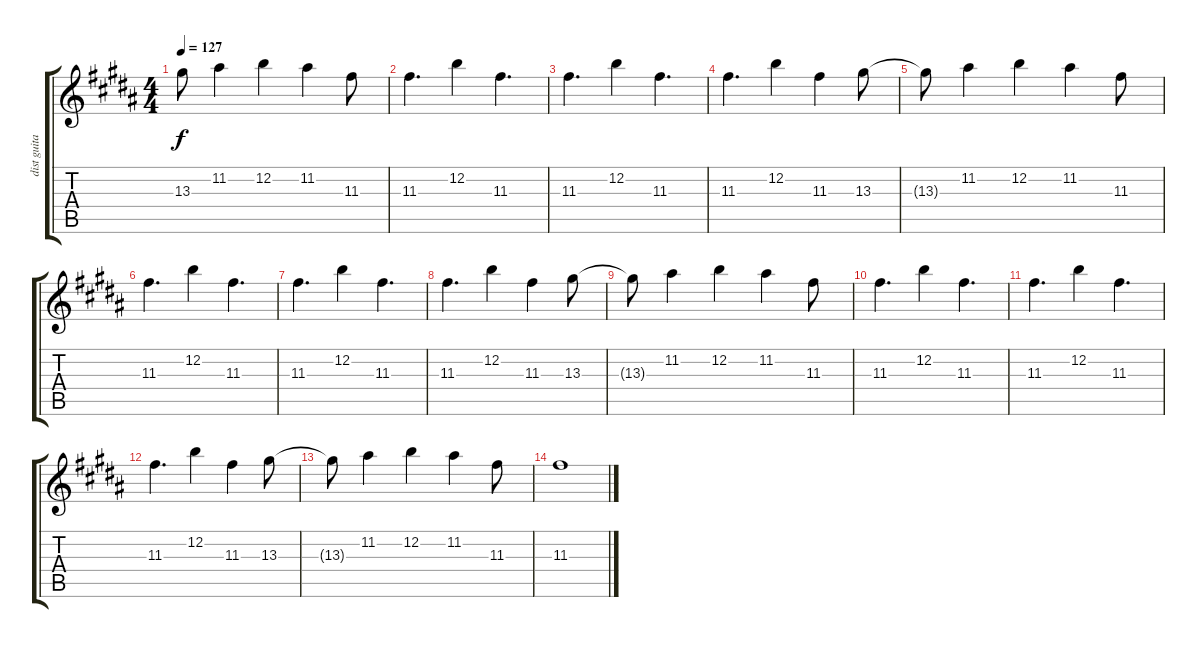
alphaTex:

\track ("dist guitar" "dist guita") {mute instrument overdrivenguitar}
\staff {score tabs}
\tuning (E4 B3 G3 D3 A2 E2) {hide}
\ts (4 4)
\tempo 127
\clef g2
\ks b
13.3{t}.8{dy f} 11.2.4 12.2.4 11.2.4 11.3.8 |
11.3.4{d} 12.2.4 11.3.4{d} |
11.3.4{d} 12.2.4 11.3.4{d} |
11.3.4{d} 12.2.4 11.3.4 13.3.8 |
13.3{t}.8 11.2.4 12.2.4 11.2.4 11.3.8 |
11.3.4{d} 12.2.4 11.3.4{d} |
11.3.4{d} 12.2.4 11.3.4{d} |
11.3.4{d} 12.2.4 11.3.4 13.3.8 |
13.3{t}.8 11.2.4 12.2.4 11.2.4 11.3.8 |
11.3.4{d} 12.2.4 11.3.4{d} |
11.3.4{d} 12.2.4 11.3.4{d} |
11.3.4{d} 12.2.4 11.3.4 13.3.8 |
13.3{t}.8 11.2.4 12.2.4 11.2.4 11.3.8 |
11.3.1
